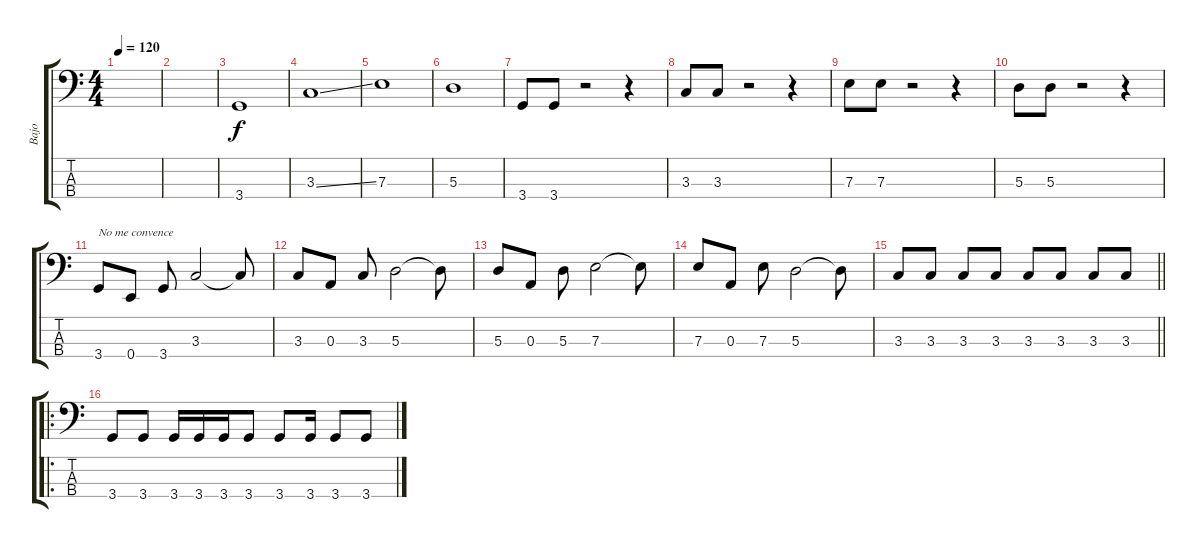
\track ("Bajo" "Bajo") {instrument electricbasspick}
\staff {score tabs}
\tuning (G2 D2 A1 E1) {hide}
\ts (4 4)
\tempo 120
\clef f4
\ks c
|
|
3.4.1 |
3.3{ss}.1 |
7.3.1 |
5.3.1 |
3.4.8 3.4.8 r.2 r.4 |
3.3.8 3.3.8 r.2 r.4 |
7.3.8 7.3.8 r.2 r.4 |
5.3.8 5.3.8 r.2 r.4 |
3.4.8{txt "No me convence"} 0.4.8 3.4.8 3.3.2 3.3{t}.8 |
3.3.8 0.3.8 3.3.8 5.3.2 5.3{t}.8 |
5.3.8 0.3.8 5.3.8 7.3.2 7.3{t}.8 |
7.3.8 0.3.8 7.3.8 5.3.2 5.3{t}.8 |
\barLineRight lightlight
3.3.8 3.3.8 3.3.8 3.3.8 3.3.8 3.3.8 3.3.8 3.3.8 |
\ro
\section ("" "")
3.4.8 3.4.8 3.4.16 3.4.16 3.4.16 3.4.8 3.4.8 3.4.16 3.4.8 3.4.8
